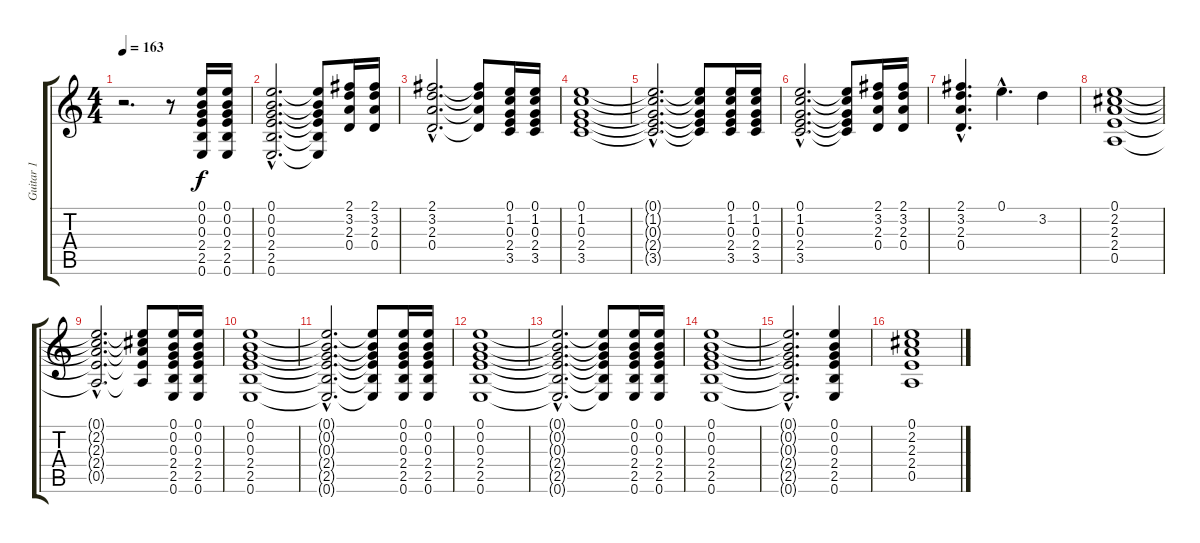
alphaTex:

\track ("Guitar 1" "Guitar 1") {instrument electricguitarclean}
\staff {score tabs}
\tuning (E4 B3 G3 D3 A2 E2) {hide}
\ts (4 4)
\tempo 163
\clef g2
\ks c
r.2{d dy f instrument electricguitarclean} r.8 (0.1 0.2 0.3 2.4 2.5 0.6).16 (0.1 0.2 0.3 2.4 2.5 0.6).16 |
(0.1{hac} 0.2{hac} 0.3{hac} 2.4{hac} 2.5{hac} 0.6{hac}).2{d} (0.1{t} 0.2{t} 0.3{t} 2.4{t} 2.5{t} 0.6{t}).8 (2.1 3.2 2.3 0.4).16 (2.1 3.2 2.3 0.4).16 |
(2.1{hac} 3.2{hac} 2.3{hac} 0.4{hac}).2{d} (2.1{t} 3.2{t} 2.3{t} 0.4{t}).8 (0.1 1.2 0.3 2.4 3.5).16 (0.1 1.2 0.3 2.4 3.5).16 |
(0.1 1.2 0.3 2.4 3.5).1 |
(0.1{hac t} 1.2{hac t} 0.3{hac t} 2.4{hac t} 3.5{hac t}).2{d} (0.1{t} 1.2{t} 0.3{t} 2.4{t} 3.5{t}).8 (0.1 1.2 0.3 2.4 3.5).16 (0.1 1.2 0.3 2.4 3.5).16 |
(0.1{hac} 1.2{hac} 0.3{hac} 2.4{hac} 3.5{hac}).2{d} (0.1{t} 1.2{t} 0.3{t} 2.4{t} 3.5{t}).8 (2.1 3.2 2.3 0.4).16 (2.1 3.2 2.3 0.4).16 |
(2.1{hac} 3.2{hac} 2.3 0.4).4{d} 0.1{hac}.4{d} 3.2.4 |
(0.1 2.2 2.3 2.4 0.5).1 |
(0.1{hac t} 2.2{hac t} 2.3{hac t} 2.4{hac t} 0.5{hac t}).2{d} (0.1{t} 2.2{t} 2.3{t} 2.4{t} 0.5{t}).8 (0.1 0.2 0.3 2.4 2.5 0.6).16 (0.1 0.2 0.3 2.4 2.5 0.6).16 |
(0.1 0.2 0.3 2.4 2.5 0.6).1 |
(0.1{hac t} 0.2{hac t} 0.3{hac t} 2.4{hac t} 2.5{hac t} 0.6{hac t}).2{d} (0.1{t} 0.2{t} 0.3{t} 2.4{t} 2.5{t} 0.6{t}).8 (0.1 0.2 0.3 2.4 2.5 0.6).16 (0.1 0.2 0.3 2.4 2.5 0.6).16 |
(0.1 0.2 0.3 2.4 2.5 0.6).1 |
(0.1{hac t} 0.2{hac t} 0.3{hac t} 2.4{hac t} 2.5{hac t} 0.6{hac t}).2{d} (0.1{t} 0.2{t} 0.3{t} 2.4{t} 2.5{t} 0.6{t}).8 (0.1 0.2 0.3 2.4 2.5 0.6).16 (0.1 0.2 0.3 2.4 2.5 0.6).16 |
(0.1 0.2 0.3 2.4 2.5 0.6).1 |
(0.1{hac t} 0.2{hac t} 0.3{hac t} 2.4{hac t} 2.5{hac t} 0.6{hac t}).2{d} (0.1 0.2 0.3 2.4 2.5 0.6).4 |
(0.1 2.2 2.3 2.4 0.5).1
